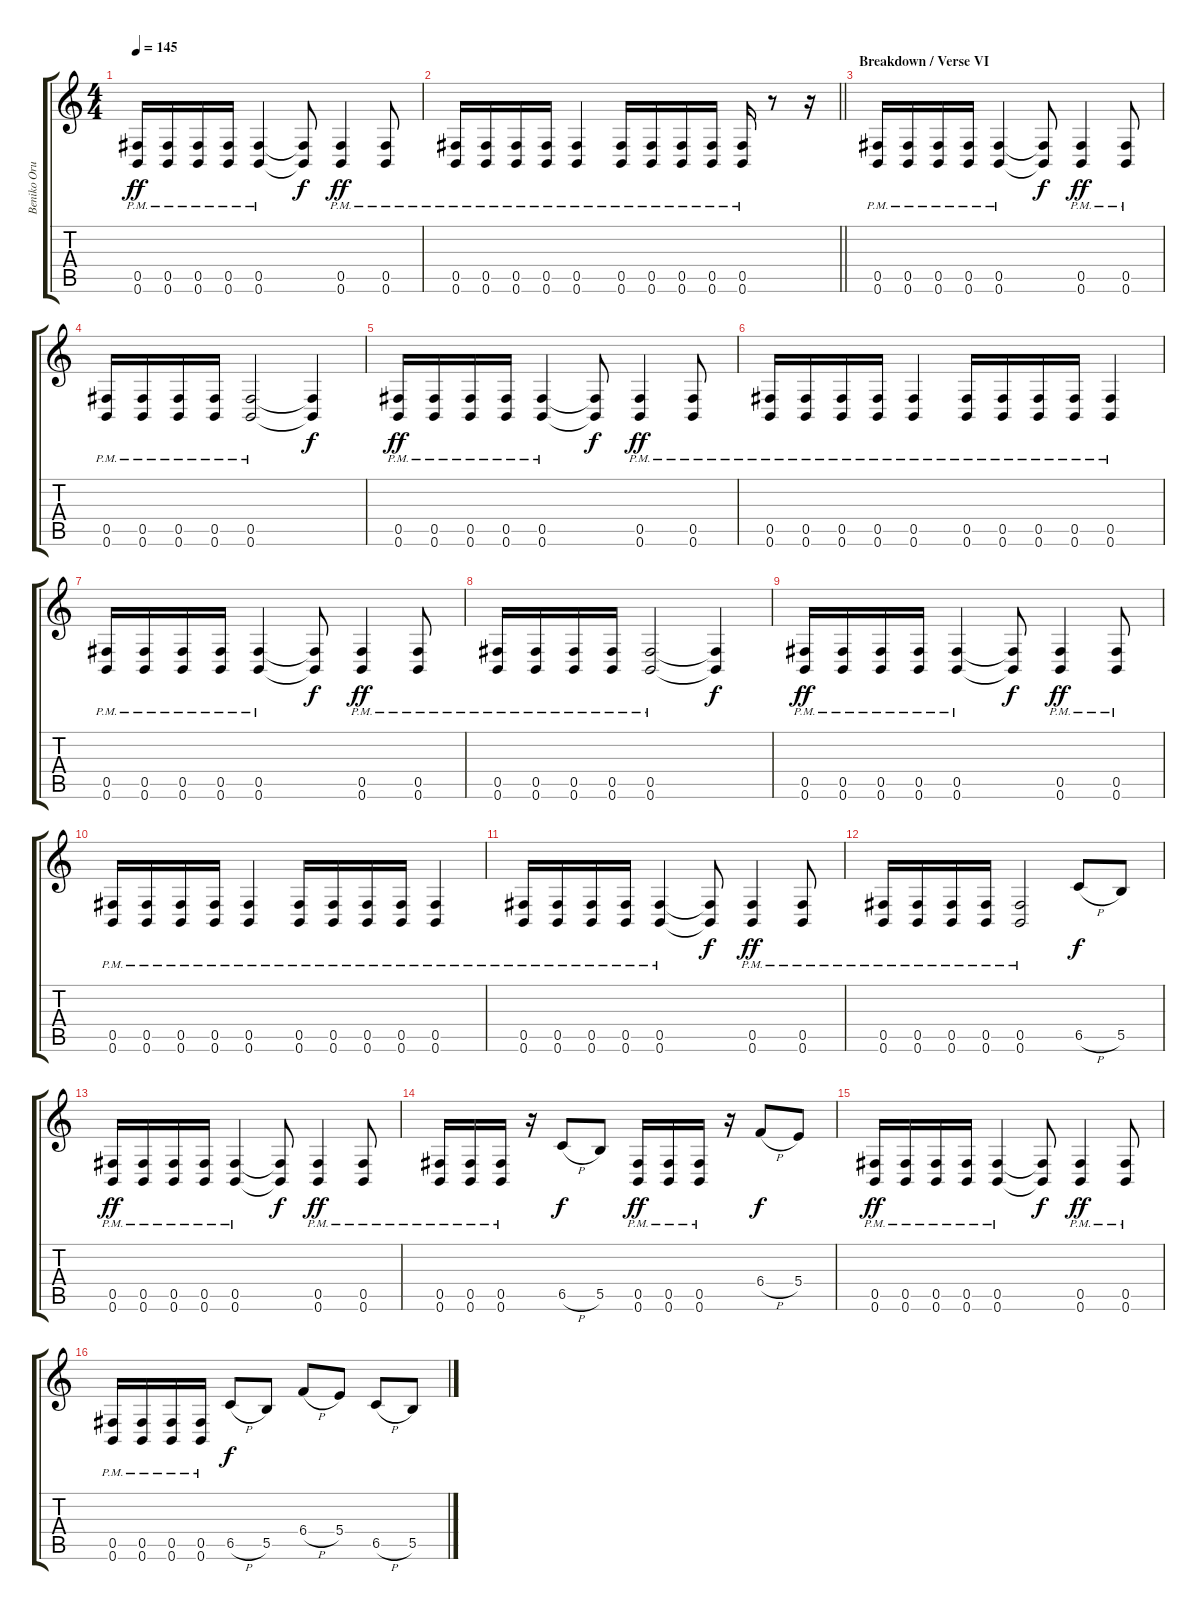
\track ("Beniko Orum " "Beniko Oru") {instrument distortionguitar}
\staff {score tabs}
\tuning (Db4 Ab3 E3 B2 Gb2 B1) {hide}
\ts (4 4)
\tempo 145
\clef g2
\ks c
(0.5{pm} 0.6{pm}).16{dy ff} (0.5{pm} 0.6{pm}).16 (0.5{pm} 0.6{pm}).16 (0.5{pm} 0.6{pm}).16 (0.5{pm} 0.6{pm}).4 (0.5{t} 0.6{t}).8{dy f} (0.5{pm} 0.6{pm}).4{dy ff} (0.5{pm} 0.6{pm}).8 |
\barLineRight lightlight
(0.5{pm} 0.6{pm}).16 (0.5{pm} 0.6{pm}).16 (0.5{pm} 0.6{pm}).16 (0.5{pm} 0.6{pm}).16 (0.5{pm} 0.6{pm}).4 (0.5{pm} 0.6{pm}).16 (0.5{pm} 0.6{pm}).16 (0.5{pm} 0.6{pm}).16 (0.5{pm} 0.6{pm}).16 (0.5{pm} 0.6{pm}).16 r.8 r.16 |
\section ("" "Breakdown / Verse VI")
(0.5{pm} 0.6{pm}).16{volume 12} (0.5{pm} 0.6{pm}).16 (0.5{pm} 0.6{pm}).16 (0.5{pm} 0.6{pm}).16 (0.5{pm} 0.6{pm}).4 (0.5{t} 0.6{t}).8{dy f} (0.5{pm} 0.6{pm}).4{dy ff} (0.5{pm} 0.6{pm}).8 |
(0.5{pm} 0.6{pm}).16 (0.5{pm} 0.6{pm}).16 (0.5{pm} 0.6{pm}).16 (0.5{pm} 0.6{pm}).16 (0.5{pm} 0.6{pm}).2 (0.5{t} 0.6{t}).4{dy f} |
(0.5{pm} 0.6{pm}).16{dy ff} (0.5{pm} 0.6{pm}).16 (0.5{pm} 0.6{pm}).16 (0.5{pm} 0.6{pm}).16 (0.5{pm} 0.6{pm}).4 (0.5{t} 0.6{t}).8{dy f} (0.5{pm} 0.6{pm}).4{dy ff} (0.5{pm} 0.6{pm}).8 |
(0.5{pm} 0.6{pm}).16 (0.5{pm} 0.6{pm}).16 (0.5{pm} 0.6{pm}).16 (0.5{pm} 0.6{pm}).16 (0.5{pm} 0.6{pm}).4 (0.5{pm} 0.6{pm}).16 (0.5{pm} 0.6{pm}).16 (0.5{pm} 0.6{pm}).16 (0.5{pm} 0.6{pm}).16 (0.5{pm} 0.6{pm}).4 |
(0.5{pm} 0.6{pm}).16 (0.5{pm} 0.6{pm}).16 (0.5{pm} 0.6{pm}).16 (0.5{pm} 0.6{pm}).16 (0.5{pm} 0.6{pm}).4 (0.5{t} 0.6{t}).8{dy f} (0.5{pm} 0.6{pm}).4{dy ff} (0.5{pm} 0.6{pm}).8 |
(0.5{pm} 0.6{pm}).16 (0.5{pm} 0.6{pm}).16 (0.5{pm} 0.6{pm}).16 (0.5{pm} 0.6{pm}).16 (0.5{pm} 0.6{pm}).2 (0.5{t} 0.6{t}).4{dy f} |
(0.5{pm} 0.6{pm}).16{dy ff} (0.5{pm} 0.6{pm}).16 (0.5{pm} 0.6{pm}).16 (0.5{pm} 0.6{pm}).16 (0.5{pm} 0.6{pm}).4 (0.5{t} 0.6{t}).8{dy f} (0.5{pm} 0.6{pm}).4{dy ff} (0.5{pm} 0.6{pm}).8 |
(0.5{pm} 0.6{pm}).16 (0.5{pm} 0.6{pm}).16 (0.5{pm} 0.6{pm}).16 (0.5{pm} 0.6{pm}).16 (0.5{pm} 0.6{pm}).4 (0.5{pm} 0.6{pm}).16 (0.5{pm} 0.6{pm}).16 (0.5{pm} 0.6{pm}).16 (0.5{pm} 0.6{pm}).16 (0.5{pm} 0.6{pm}).4 |
(0.5{pm} 0.6{pm}).16 (0.5{pm} 0.6{pm}).16 (0.5{pm} 0.6{pm}).16 (0.5{pm} 0.6{pm}).16 (0.5{pm} 0.6{pm}).4 (0.5{t} 0.6{t}).8{dy f} (0.5{pm} 0.6{pm}).4{dy ff} (0.5{pm} 0.6{pm}).8 |
(0.5{pm} 0.6{pm}).16 (0.5{pm} 0.6{pm}).16 (0.5{pm} 0.6{pm}).16 (0.5{pm} 0.6{pm}).16 (0.5{pm} 0.6{pm}).2 6.5{h}.8{dy f} 5.5.8 |
(0.5{pm} 0.6{pm}).16{dy ff} (0.5{pm} 0.6{pm}).16 (0.5{pm} 0.6{pm}).16 (0.5{pm} 0.6{pm}).16 (0.5{pm} 0.6{pm}).4 (0.5{t} 0.6{t}).8{dy f} (0.5{pm} 0.6{pm}).4{dy ff} (0.5{pm} 0.6{pm}).8 |
(0.5{pm} 0.6{pm}).16 (0.5{pm} 0.6{pm}).16 (0.5{pm} 0.6{pm}).16 r.16 6.5{h}.8{dy f} 5.5.8 (0.5{pm} 0.6{pm}).16{dy ff} (0.5{pm} 0.6{pm}).16 (0.5{pm} 0.6{pm}).16 r.16 6.4{h}.8{dy f} 5.4.8 |
(0.5{pm} 0.6{pm}).16{dy ff} (0.5{pm} 0.6{pm}).16 (0.5{pm} 0.6{pm}).16 (0.5{pm} 0.6{pm}).16 (0.5{pm} 0.6{pm}).4 (0.5{t} 0.6{t}).8{dy f} (0.5{pm} 0.6{pm}).4{dy ff} (0.5{pm} 0.6{pm}).8 |
(0.5{pm} 0.6{pm}).16 (0.5{pm} 0.6{pm}).16 (0.5{pm} 0.6{pm}).16 (0.5{pm} 0.6{pm}).16 6.5{h}.8{dy f} 5.5.8 6.4{h}.8 5.4.8 6.5{h}.8 5.5.8
